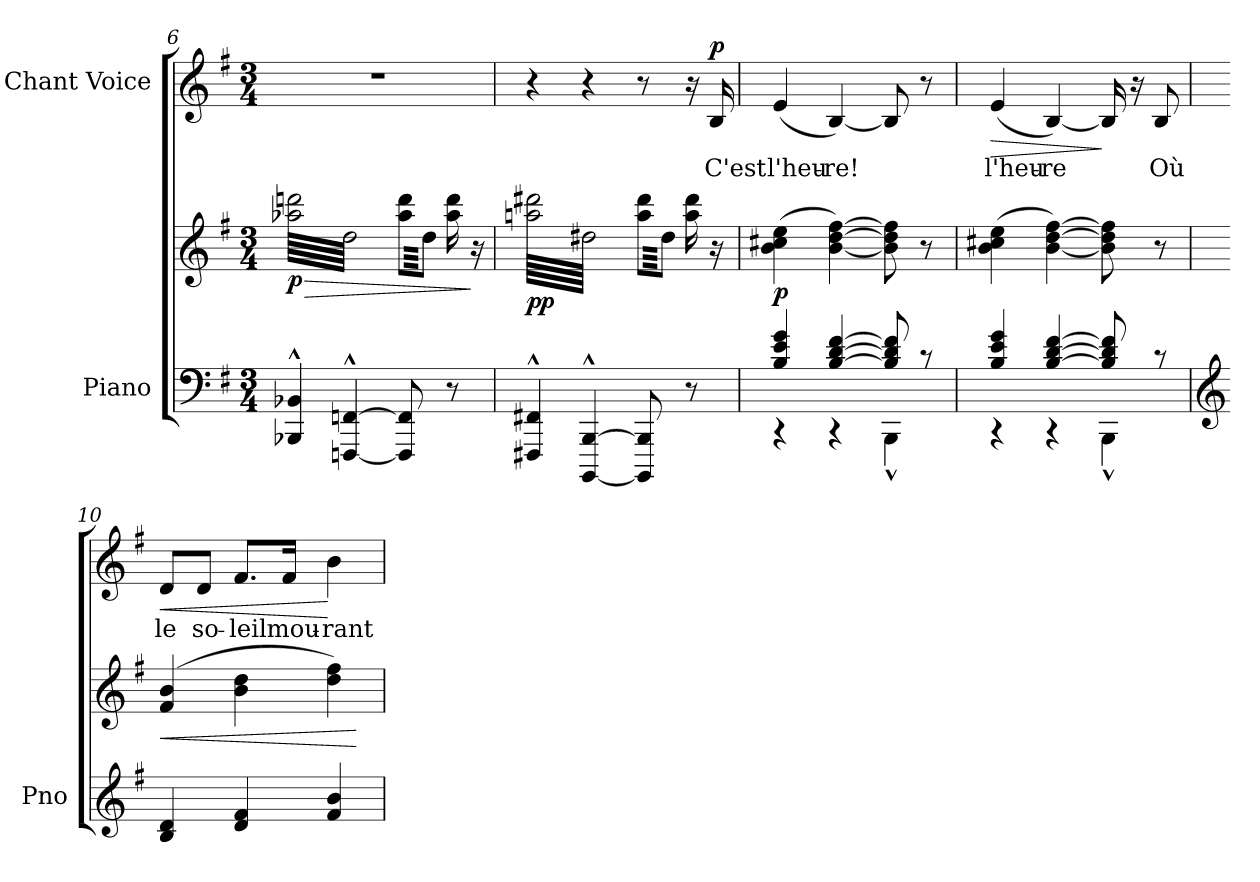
**kern	**kern	**dynam	**kern	**text	**dynam
*part2	*part2	*part2	*part1	*part1	*part1
*staff3	*staff2	*staff2/3	*staff1	*staff1	*staff1
*I"Piano	*	*	*I"Chant Voice	*	*
*I'Pno	*	*	*	*	*
*clefF4	*clefG2	*	*clefG2	*	*
*k[f#]	*k[f#]	*	*k[f#]	*	*
*M3/4	*M3/4	*	*M3/4	*	*
=6	=6	=6	=6	=6	=6
!	!	!LO:HP:b	!	!	!
!	!	!LO:DY:n=1:b	!	!	!
*	*tremolo	*	*	*	*
4BBB-X/^^ 4BB-X/^^	64aa-X\ 64dddn\LLLL	> p	2.r	.	.
.	64dd\	.	.	.	.
.	64aa-X\ 64dddn\	.	.	.	.
.	64dd\	.	.	.	.
.	64aa-X\ 64dddn\	.	.	.	.
.	64dd\	.	.	.	.
.	64aa-X\ 64dddn\	.	.	.	.
.	64dd\	.	.	.	.
.	64aa-X\ 64dddn\	.	.	.	.
.	64dd\	.	.	.	.
.	64aa-X\ 64dddn\	.	.	.	.
.	64dd\	.	.	.	.
.	64aa-X\ 64dddn\	.	.	.	.
.	64dd\	.	.	.	.
.	64aa-X\ 64dddn\	.	.	.	.
.	64dd\	.	.	.	.
[4FFFn/^^ [4FFn/^^	64aa-X\ 64dddn\	.	.	.	.
.	64dd\	.	.	.	.
.	64aa-X\ 64dddn\	.	.	.	.
.	64dd\	.	.	.	.
.	64aa-X\ 64dddn\	.	.	.	.
.	64dd\	.	.	.	.
.	64aa-X\ 64dddn\	.	.	.	.
.	64dd\	.	.	.	.
.	64aa-X\ 64dddn\	.	.	.	.
.	64dd\	.	.	.	.
.	64aa-X\ 64dddn\	.	.	.	.
.	64dd\	.	.	.	.
.	64aa-X\ 64dddn\	.	.	.	.
.	64dd\	.	.	.	.
.	64aa-X\ 64dddn\	.	.	.	.
.	64dd\JJJJ	.	.	.	.
8FFF/] 8FF/]	64aa-\ 64ddd\LLLL	.	.	.	.
.	64dd\	.	.	.	.
.	64aa-\ 64ddd\	.	.	.	.
.	64dd\	.	.	.	.
.	64aa-\ 64ddd\	.	.	.	.
.	64dd\	.	.	.	.
.	64aa-\ 64ddd\	.	.	.	.
.	64dd\JJJJ	.	.	.	.
*	*Xtremolo	*	*	*	*
8r	16aa-\ 16ddd\	.	.	.	.
.	.	.	.	.	.
.	.	.	.	.	.
.	.	.	.	.	.
.	16r	]	.	.	.
.	.	.	.	.	.
.	.	.	.	.	.
.	.	.	.	.	.
=7	=7	=7	=7	=7	=7
!	!	!LO:DY:b	!	!	!
*	*tremolo	*	*	*	*
4FFF#X/^^ 4FF#X/^^	64aan\ 64ddd#X\LLLL	pp	4r	.	.
.	64dd#X\	.	.	.	.
.	64aan\ 64ddd#X\	.	.	.	.
.	64dd#X\	.	.	.	.
.	64aan\ 64ddd#X\	.	.	.	.
.	64dd#X\	.	.	.	.
.	64aan\ 64ddd#X\	.	.	.	.
.	64dd#X\	.	.	.	.
.	64aan\ 64ddd#X\	.	.	.	.
.	64dd#X\	.	.	.	.
.	64aan\ 64ddd#X\	.	.	.	.
.	64dd#X\	.	.	.	.
.	64aan\ 64ddd#X\	.	.	.	.
.	64dd#X\	.	.	.	.
.	64aan\ 64ddd#X\	.	.	.	.
.	64dd#X\	.	.	.	.
[4BBBB/^^ [4BBB/^^	64aan\ 64ddd#X\	.	4r	.	.
.	64dd#X\	.	.	.	.
.	64aan\ 64ddd#X\	.	.	.	.
.	64dd#X\	.	.	.	.
.	64aan\ 64ddd#X\	.	.	.	.
.	64dd#X\	.	.	.	.
.	64aan\ 64ddd#X\	.	.	.	.
.	64dd#X\	.	.	.	.
.	64aan\ 64ddd#X\	.	.	.	.
.	64dd#X\	.	.	.	.
.	64aan\ 64ddd#X\	.	.	.	.
.	64dd#X\	.	.	.	.
.	64aan\ 64ddd#X\	.	.	.	.
.	64dd#X\	.	.	.	.
.	64aan\ 64ddd#X\	.	.	.	.
.	64dd#X\JJJJ	.	.	.	.
8BBBB/] 8BBB/]	64aa\ 64ddd#\LLLL	.	8r	.	.
.	64dd#\	.	.	.	.
.	64aa\ 64ddd#\	.	.	.	.
.	64dd#\	.	.	.	.
.	64aa\ 64ddd#\	.	.	.	.
.	64dd#\	.	.	.	.
.	64aa\ 64ddd#\	.	.	.	.
.	64dd#\JJJJ	.	.	.	.
*	*Xtremolo	*	*	*	*
8r	16aa\ 16ddd#\	.	16r	.	.
.	.	.	.	.	.
.	.	.	.	.	.
.	.	.	.	.	.
!	!	!	!	!LO:LY:b	!LO:DY:a
.	16r	.	16B/	C'est	p
.	.	.	.	.	.
.	.	.	.	.	.
.	.	.	.	.	.
=8	=8	=8	=8	=8	=8
*^	*	*	*	*	*
!	!	!	!LO:DY:b	!	!LO:LY:b	!
4B/ 4e/ 4g/	4r	(4b\ 4cc#X\ 4ee\	p	(4e/	l'heu-	.
!	!	!	!	!	!LO:LY:b	!
[4B/ [4d/ [4f#/	4r	[4b\ [4dd\ [4ff#\)	.	[4B/)	-re!	.
8B/] 8d/] 8f#/]	4BBB^^\	8b\] 8dd\] 8ff#\]	.	8B/]	.	.
8r	.	8r	.	8r	.	.
=9	=9	=9	=9	=9	=9	=9
!	!	!	!	!	!LO:LY:b	!LO:HP:b
4B/ 4e/ 4g/	4r	(4b\ 4cc#X\ 4ee\	.	(4e/	l'heu-	>
!	!	!	!	!	!LO:LY:b	!
[4B/ [4d/ [4f#/	4r	[4b\ [4dd\ [4ff#\)	.	[4B/)	-re	.
8B/] 8d/] 8f#/]	4BBB^^\	8b\] 8dd\] 8ff#\]	.	16B/]	.	]
.	.	.	.	16r	.	.
!	!	!	!	!	!LO:LY:b	!
8r	.	8r	.	8B/	Où	.
*v	*v	*	*	*	*	*
!!LO:LB:g=z
=10	=10	=10	=10	=10	=10
*clefG2	*	*	*	*	*
!	!	!LO:HP:b	!	!LO:LY:b	!LO:HP:b
4B/ 4d/	(4f#/ 4b/	<	8d/L	le	<
!	!	!	!	!LO:LY:b	!
.	.	.	8d/J	so-	.
!	!	!	!	!LO:LY:b	!
4d/ 4f#/	4b\ 4dd\	.	8.f#/L	-leil	.
!	!	!	!	!LO:LY:b	!
.	.	.	16f#/Jk	mou-	.
!	!	!	!	!LO:LY:b	!
4f#/ 4b/	4dd\ 4ff#\)	.	4b\	-rant	[
.	.	[	.	.	.
=	=	=	=	=	=
*-	*-	*-	*-	*-	*-
